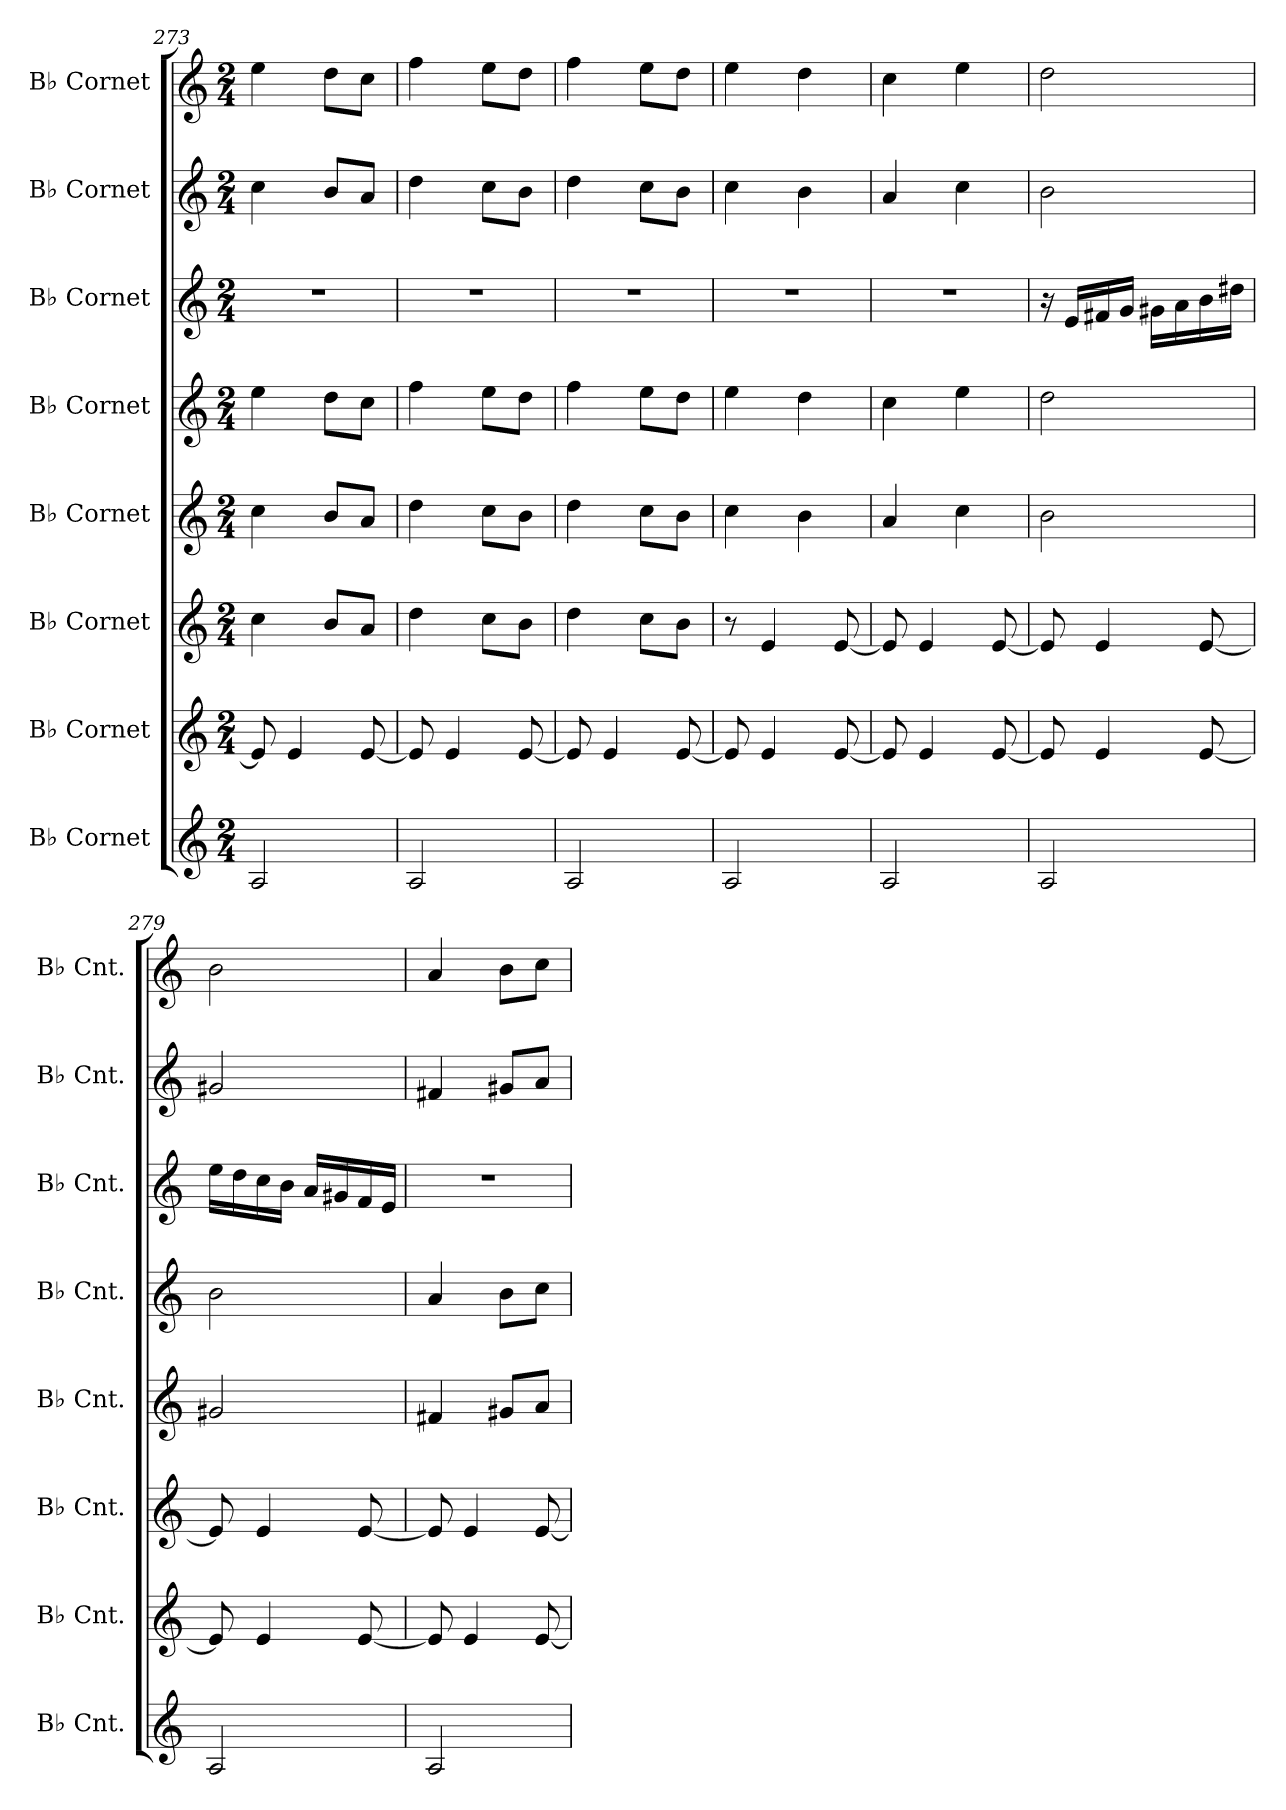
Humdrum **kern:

**kern	**kern	**kern	**kern	**kern	**kern	**kern	**kern
*part8	*part7	*part6	*part5	*part4	*part3	*part2	*part1
*staff8	*staff7	*staff6	*staff5	*staff4	*staff3	*staff2	*staff1
*I"B♭ Cornet	*I"B♭ Cornet	*I"B♭ Cornet	*I"B♭ Cornet	*I"B♭ Cornet	*I"B♭ Cornet	*I"B♭ Cornet	*I"B♭ Cornet
*I'B♭ Cnt.	*I'B♭ Cnt.	*I'B♭ Cnt.	*I'B♭ Cnt.	*I'B♭ Cnt.	*I'B♭ Cnt.	*I'B♭ Cnt.	*I'B♭ Cnt.
*clefG2	*clefG2	*clefG2	*clefG2	*clefG2	*clefG2	*clefG2	*clefG2
*ITrd1c2	*ITrd1c2	*ITrd1c2	*ITrd1c2	*ITrd1c2	*ITrd1c2	*ITrd1c2	*ITrd1c2
*k[b-e-]	*k[b-e-]	*k[b-e-]	*k[b-e-]	*k[b-e-]	*k[b-e-]	*k[b-e-]	*k[b-e-]
*M2/4	*M2/4	*M2/4	*M2/4	*M2/4	*M2/4	*M2/4	*M2/4
=273	=273	=273	=273	=273	=273	=273	=273
2G/	8d/]	4b-\	4b-\	4dd\	2r	4b-\	4dd\
.	4d/	.	.	.	.	.	.
.	.	8a/L	8a/L	8cc\L	.	8a/L	8cc\L
.	[8d/	8g/J	8g/J	8b-\J	.	8g/J	8b-\J
=274	=274	=274	=274	=274	=274	=274	=274
2G/	8d/]	4cc\	4cc\	4ee-\	2r	4cc\	4ee-\
.	4d/	.	.	.	.	.	.
.	.	8b-\L	8b-\L	8dd\L	.	8b-\L	8dd\L
.	[8d/	8a\J	8a\J	8cc\J	.	8a\J	8cc\J
=275	=275	=275	=275	=275	=275	=275	=275
2G/	8d/]	4cc\	4cc\	4ee-\	2r	4cc\	4ee-\
.	4d/	.	.	.	.	.	.
.	.	8b-\L	8b-\L	8dd\L	.	8b-\L	8dd\L
.	[8d/	8a\J	8a\J	8cc\J	.	8a\J	8cc\J
=276	=276	=276	=276	=276	=276	=276	=276
2G/	8d/]	8r	4b-\	4dd\	2r	4b-\	4dd\
.	4d/	4d/	.	.	.	.	.
.	.	.	4a\	4cc\	.	4a\	4cc\
.	[8d/	[8d/	.	.	.	.	.
=277	=277	=277	=277	=277	=277	=277	=277
2G/	8d/]	8d/]	4g/	4b-\	2r	4g/	4b-\
.	4d/	4d/	.	.	.	.	.
.	.	.	4b-\	4dd\	.	4b-\	4dd\
.	[8d/	[8d/	.	.	.	.	.
=278	=278	=278	=278	=278	=278	=278	=278
2G/	8d/]	8d/]	2a\	2cc\	16r	2a\	2cc\
.	.	.	.	.	16d/LL	.	.
.	4d/	4d/	.	.	16en/	.	.
.	.	.	.	.	16f/JJ	.	.
.	.	.	.	.	16f#X\LL	.	.
.	.	.	.	.	16g\	.	.
.	[8d/	[8d/	.	.	16a\	.	.
.	.	.	.	.	16cc#X\JJ	.	.
!!LO:PB:g=z
=279	=279	=279	=279	=279	=279	=279	=279
2G/	8d/]	8d/]	2f#X/	2a\	16dd\LL	2f#X/	2a\
.	.	.	.	.	16cc\	.	.
.	4d/	4d/	.	.	16b-\	.	.
.	.	.	.	.	16a\JJ	.	.
.	.	.	.	.	16g/LL	.	.
.	.	.	.	.	16f#X/	.	.
.	[8d/	[8d/	.	.	16e-/	.	.
.	.	.	.	.	16d/JJ	.	.
=280	=280	=280	=280	=280	=280	=280	=280
2G/	8d/]	8d/]	4en/	4g/	2r	4en/	4g/
.	4d/	4d/	.	.	.	.	.
.	.	.	8f#X/L	8a\L	.	8f#X/L	8a\L
.	[8d/	[8d/	8g/J	8b-\J	.	8g/J	8b-\J
=	=	=	=	=	=	=	=
*-	*-	*-	*-	*-	*-	*-	*-
